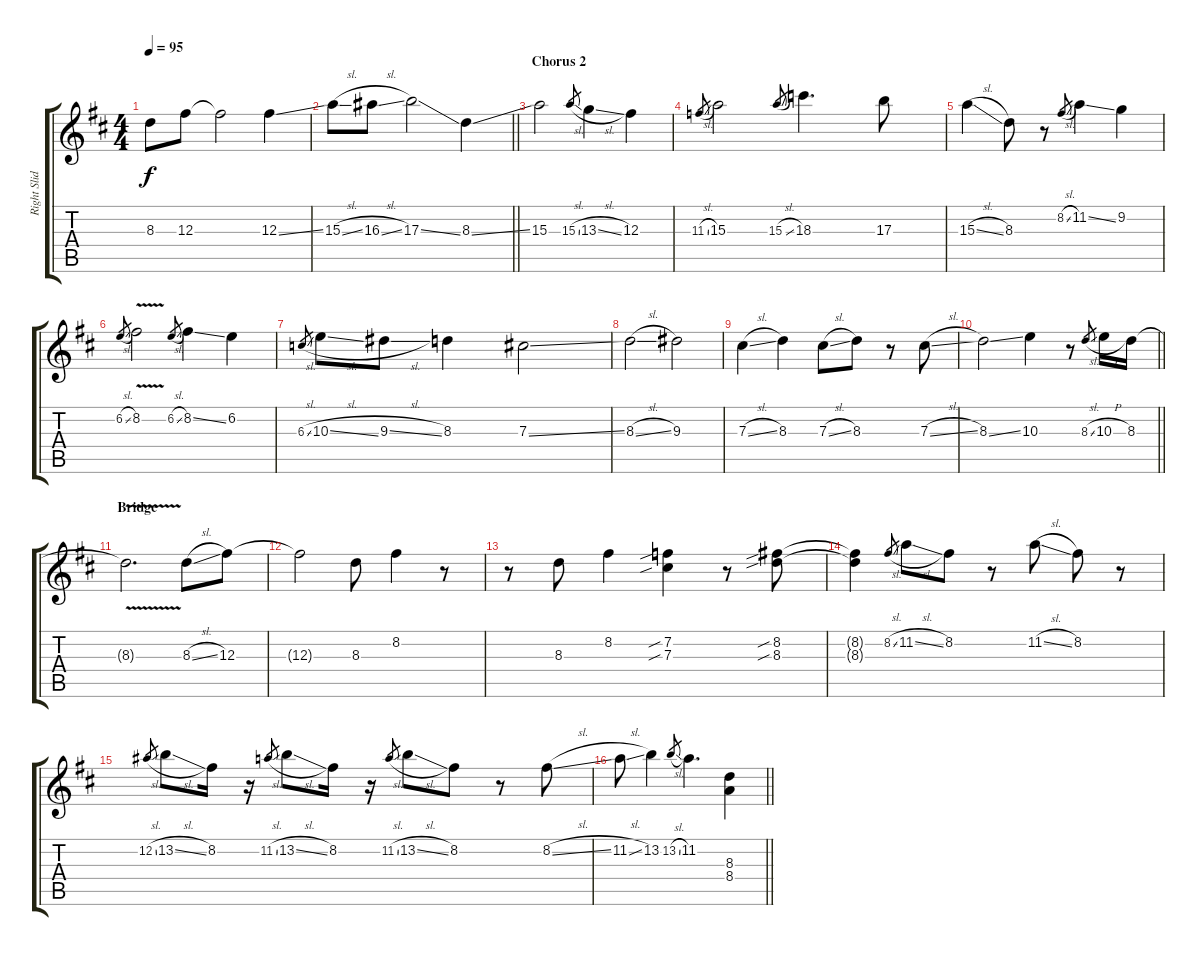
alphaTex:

\track ("Right Slide Guitar" "Right Slid") {instrument electricguitarjazz}
\staff {score tabs}
\tuning (Eb4 Bb3 Gb3 Db3 Ab2 D2) {hide}
\ts (4 4)
\tempo 95
\clef g2
\ks d
8.3{t}.8{dy f} 12.3.8 12.3{t}.2 12.3{ss}.4 |
\barLineRight lightlight
15.3{sl}.8 16.3{sl}.8 17.3{ss}.2 8.3{ss}.4 |
\section ("" "Chorus 2")
15.3.2 15.3{sl}.8{gr} 13.3{sl}.4 12.3.4 |
11.3{sl}.8{gr} 15.3.2 15.3{sl}.8{gr} 18.3.4{d} 17.3.8 |
15.3{sl}.4 8.3.8 r.8 8.2{sl}.8{gr} 11.2{ss}.4 9.2.4 |
6.2{sl}.8{gr} 8.2{v}.2 6.2{sl}.8{gr} 8.2{ss}.4 6.2.4 |
6.3{sl}.8{gr} 10.3{sl}.8 9.3{sl}.8 8.3.4 7.3{ss}.2 |
8.3{sl}.2 9.3.2 |
7.3{sl}.4 8.3.4 7.3{sl}.8 8.3.8 r.8 7.3{sl}.8 |
\barLineRight lightlight
8.3{ss}.2 10.3.4 r.8 8.3{sl}.8{gr} 10.3{h}.16 8.3.16 |
\section ("" "Bridge")
8.3{v t}.2{d} 8.3{sl}.8 12.3.8 |
12.3{t}.2 8.3.8 8.2.4 r.8 |
r.8 8.3.8 8.2.4 (7.2{sib} 7.3{sib}).4 r.8 (8.2{sib} 8.3{sib}).8 |
(8.2{t} 8.3{t}).4 8.2{sl}.8{gr} 11.2{sl}.8 8.2.8 r.8 11.2{sl}.8 8.2.8 r.8 |
12.2{sl}.8{gr} 13.2{sl}.8 8.2.16 r.16 11.2{sl}.8{gr} 13.2{sl}.8 8.2.16 r.16 11.2{sl}.8{gr} 13.2{sl}.8 8.2.8 r.8 8.2{sl}.8 |
\barLineRight lightlight
11.2{sl}.8 13.2.4 13.2{sl}.8{gr} 11.2.4{d} (8.3{ss} 8.4{ss}).4
